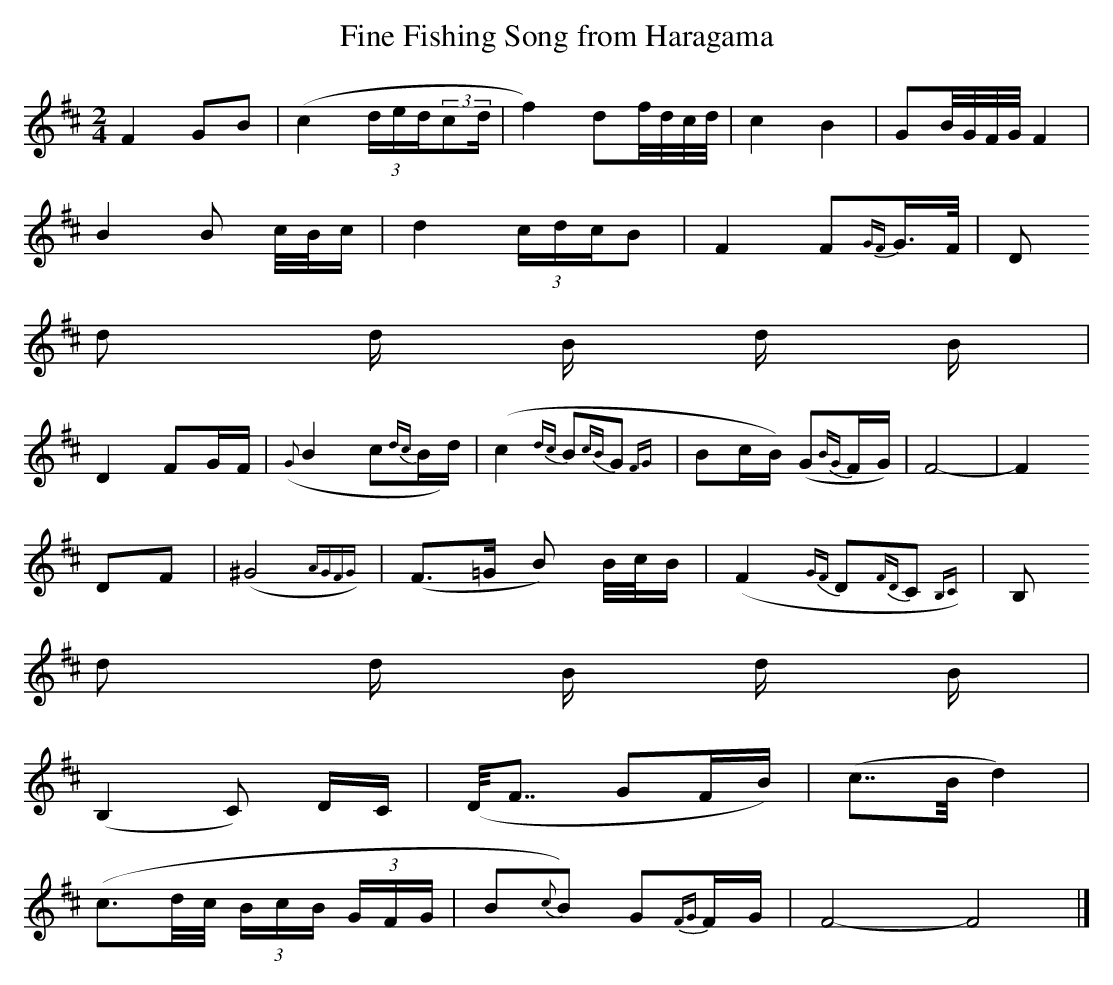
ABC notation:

X:1
T:Fine Fishing Song from Haragama
M:2/4
L:1/16
K:F#Phr
F4 G2B2|(c4 (3ded(3::2c2d|f4) d2f/d/c/d/|c4 B4|G2B/G/F/G/ F4|
B4 B2 c/B/c|d4 (3cdcB2|F4 F2{GF}G>F|D2
d2 d B d B|
D4 F2GF|({G}B4 c2{dc}Bd)|(c4{dc} B2{cB}G2{FG}|B2cB) (G2{BG}FG)|F8-|F4
D2F2|(^G8{AGFG})|(F3=G B2) B/c/B|(F4 {GF} D2{FD}C2{B,C})|B,2
d2 d B d B|
(B,4 C2) DC|(D2<<F2 G2FB)|(c2>>B2 d4)|
(c3d/c/ (3BcB (3GFG|B2{c}B2) G2{FG}FG|F8-F8|]

This famous Japanese tune uses a hexatonic scale, again with a major third
at the top (strongly emphasized, as three phrases rise to the high D to be
followed by a falling phrase that starts on the B flat below):
